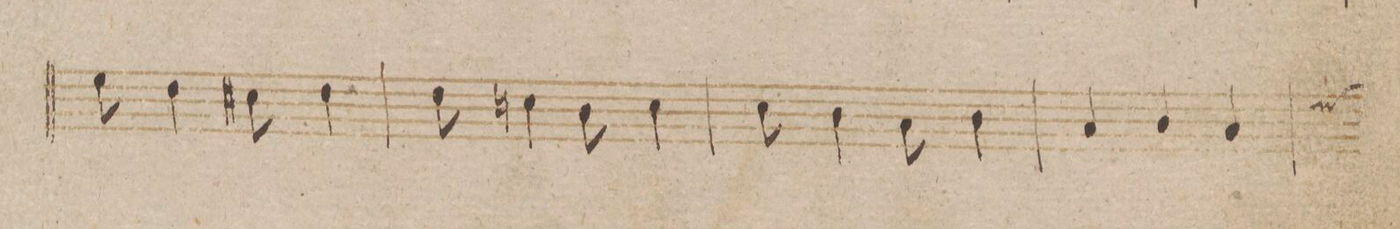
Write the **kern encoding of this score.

**kern	**dynam
*I"Clarinetto 1mo in B.	*
*clefG2	*
*k[b-]	*
*met(c|)	*
*M3/4	*
8dd\	.
4cc\	.
8bX\	.
4cc\	.
=139	=139
8cc\	.
4b-X\	.
8a\	.
4b-\	.
=140	=140
8b-\	.
4a\	.
8g\	.
4a\	.
=141	=141
4g/	.
4a/	.
4g/	.
*custos:dd	*
=142	=142
*-	*-
